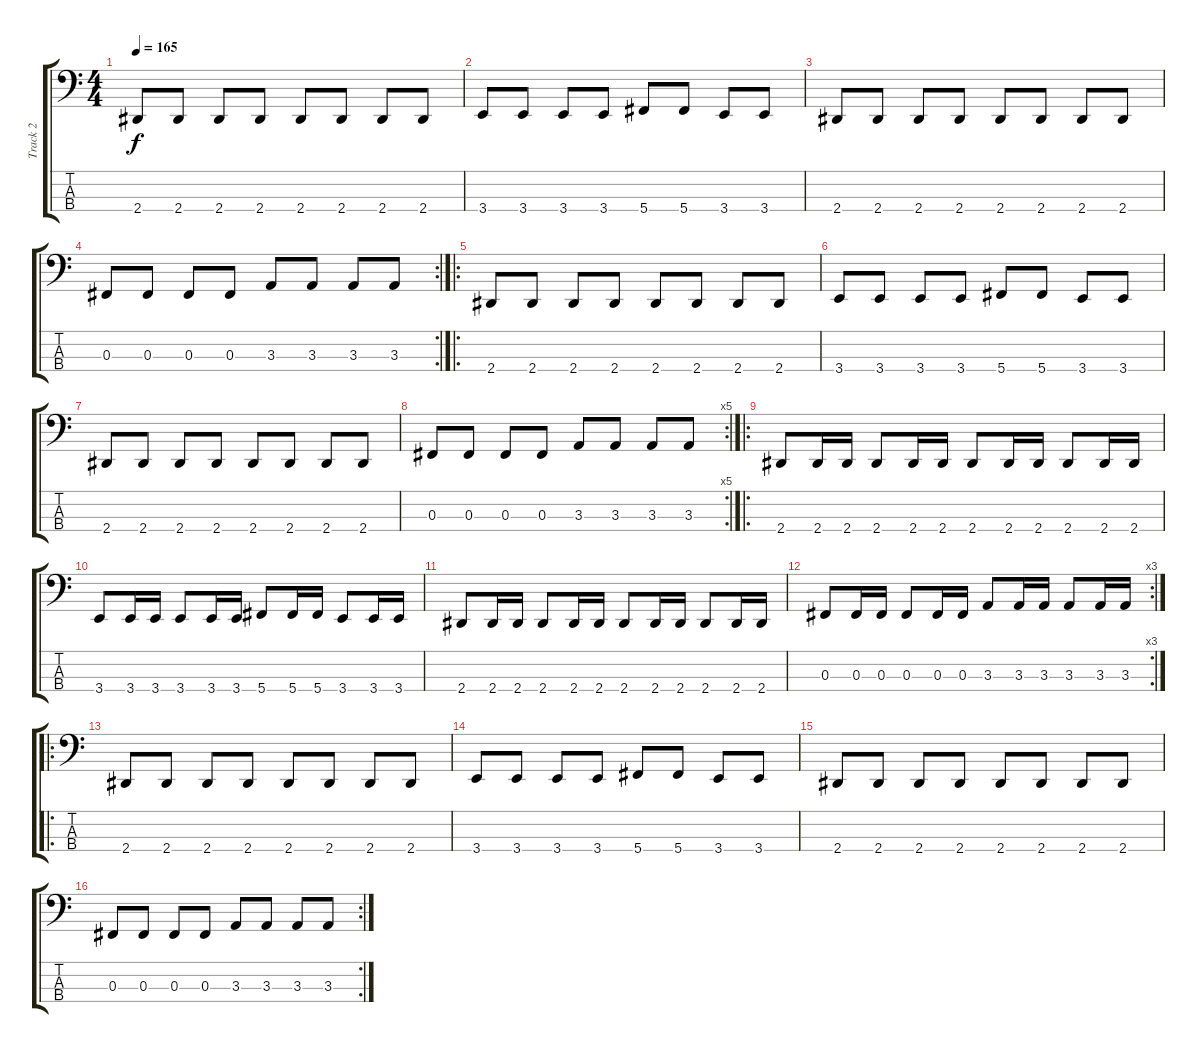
\track ("Track 2" "Track 2") {instrument electricbasspick}
\staff {score tabs}
\tuning (E2 B1 Gb1 Db1) {hide}
\ts (4 4)
\tempo 165
\clef f4
\ks c
2.4.8{dy f instrument electricbasspick} 2.4.8 2.4.8 2.4.8 2.4.8 2.4.8 2.4.8 2.4.8 |
3.4.8 3.4.8 3.4.8 3.4.8 5.4.8 5.4.8 3.4.8 3.4.8 |
2.4.8 2.4.8 2.4.8 2.4.8 2.4.8 2.4.8 2.4.8 2.4.8 |
\rc 2
0.3.8 0.3.8 0.3.8 0.3.8 3.3.8 3.3.8 3.3.8 3.3.8 |
\ro
2.4.8 2.4.8 2.4.8 2.4.8 2.4.8 2.4.8 2.4.8 2.4.8 |
3.4.8 3.4.8 3.4.8 3.4.8 5.4.8 5.4.8 3.4.8 3.4.8 |
2.4.8 2.4.8 2.4.8 2.4.8 2.4.8 2.4.8 2.4.8 2.4.8 |
\rc 5
0.3.8 0.3.8 0.3.8 0.3.8 3.3.8 3.3.8 3.3.8 3.3.8 |
\ro
2.4.8 2.4.16 2.4.16 2.4.8 2.4.16 2.4.16 2.4.8 2.4.16 2.4.16 2.4.8 2.4.16 2.4.16 |
3.4.8 3.4.16 3.4.16 3.4.8 3.4.16 3.4.16 5.4.8 5.4.16 5.4.16 3.4.8 3.4.16 3.4.16 |
2.4.8 2.4.16 2.4.16 2.4.8 2.4.16 2.4.16 2.4.8 2.4.16 2.4.16 2.4.8 2.4.16 2.4.16 |
\rc 3
0.3.8 0.3.16 0.3.16 0.3.8 0.3.16 0.3.16 3.3.8 3.3.16 3.3.16 3.3.8 3.3.16 3.3.16 |
\ro
2.4.8 2.4.8 2.4.8 2.4.8 2.4.8 2.4.8 2.4.8 2.4.8 |
3.4.8 3.4.8 3.4.8 3.4.8 5.4.8 5.4.8 3.4.8 3.4.8 |
2.4.8 2.4.8 2.4.8 2.4.8 2.4.8 2.4.8 2.4.8 2.4.8 |
\rc 2
0.3.8 0.3.8 0.3.8 0.3.8 3.3.8 3.3.8 3.3.8 3.3.8
